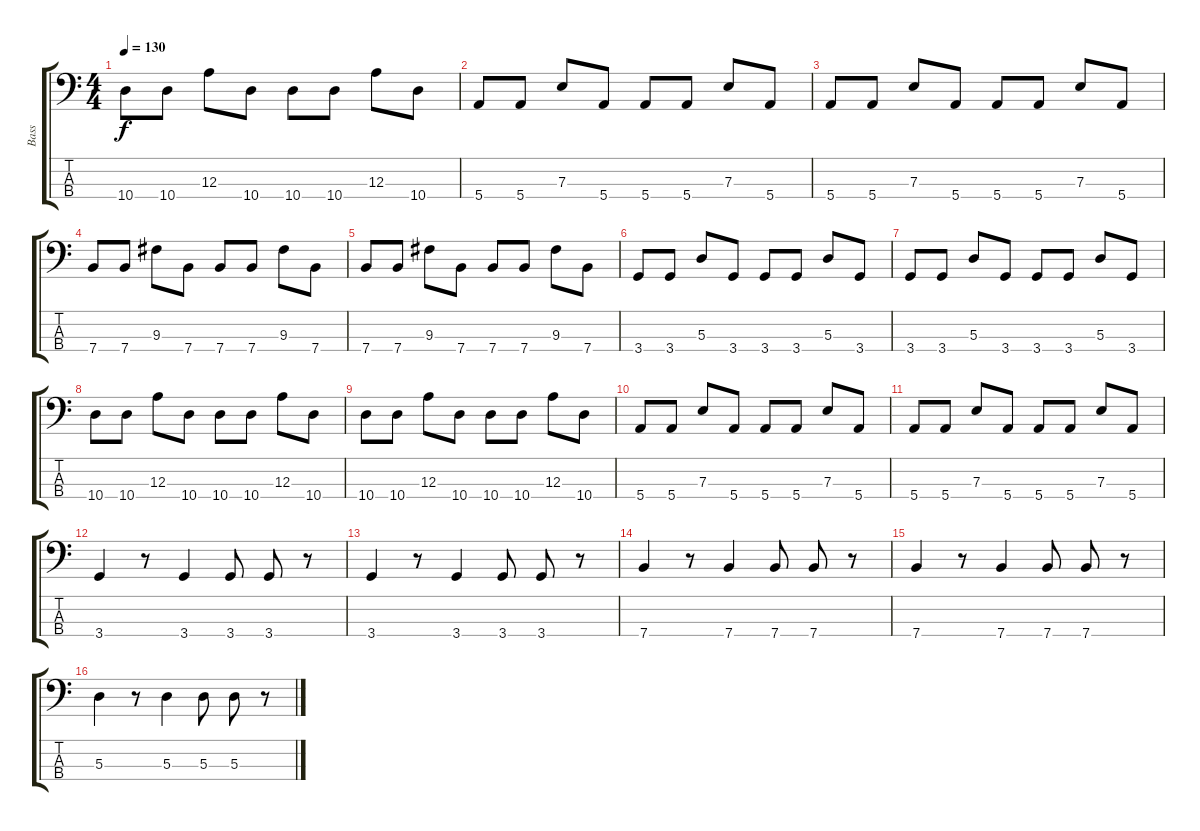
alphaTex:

\track ("Bass" "Bass") {instrument electricbassfinger}
\staff {score tabs}
\tuning (G2 D2 A1 E1) {hide}
\ts (4 4)
\tempo 130
\clef f4
\ks c
10.4.8{dy f} 10.4.8 12.3.8 10.4.8 10.4.8 10.4.8 12.3.8 10.4.8 |
5.4.8 5.4.8 7.3.8 5.4.8 5.4.8 5.4.8 7.3.8 5.4.8 |
5.4.8 5.4.8 7.3.8 5.4.8 5.4.8 5.4.8 7.3.8 5.4.8 |
7.4.8 7.4.8 9.3.8 7.4.8 7.4.8 7.4.8 9.3.8 7.4.8 |
7.4.8 7.4.8 9.3.8 7.4.8 7.4.8 7.4.8 9.3.8 7.4.8 |
3.4.8 3.4.8 5.3.8 3.4.8 3.4.8 3.4.8 5.3.8 3.4.8 |
3.4.8 3.4.8 5.3.8 3.4.8 3.4.8 3.4.8 5.3.8 3.4.8 |
10.4.8 10.4.8 12.3.8 10.4.8 10.4.8 10.4.8 12.3.8 10.4.8 |
10.4.8 10.4.8 12.3.8 10.4.8 10.4.8 10.4.8 12.3.8 10.4.8 |
5.4.8 5.4.8 7.3.8 5.4.8 5.4.8 5.4.8 7.3.8 5.4.8 |
5.4.8 5.4.8 7.3.8 5.4.8 5.4.8 5.4.8 7.3.8 5.4.8 |
3.4.4{volume 15} r.8 3.4.4 3.4.8 3.4.8 r.8 |
3.4.4 r.8 3.4.4 3.4.8 3.4.8 r.8 |
7.4.4 r.8 7.4.4 7.4.8 7.4.8 r.8 |
7.4.4 r.8 7.4.4 7.4.8 7.4.8 r.8 |
5.3.4 r.8 5.3.4 5.3.8 5.3.8 r.8
